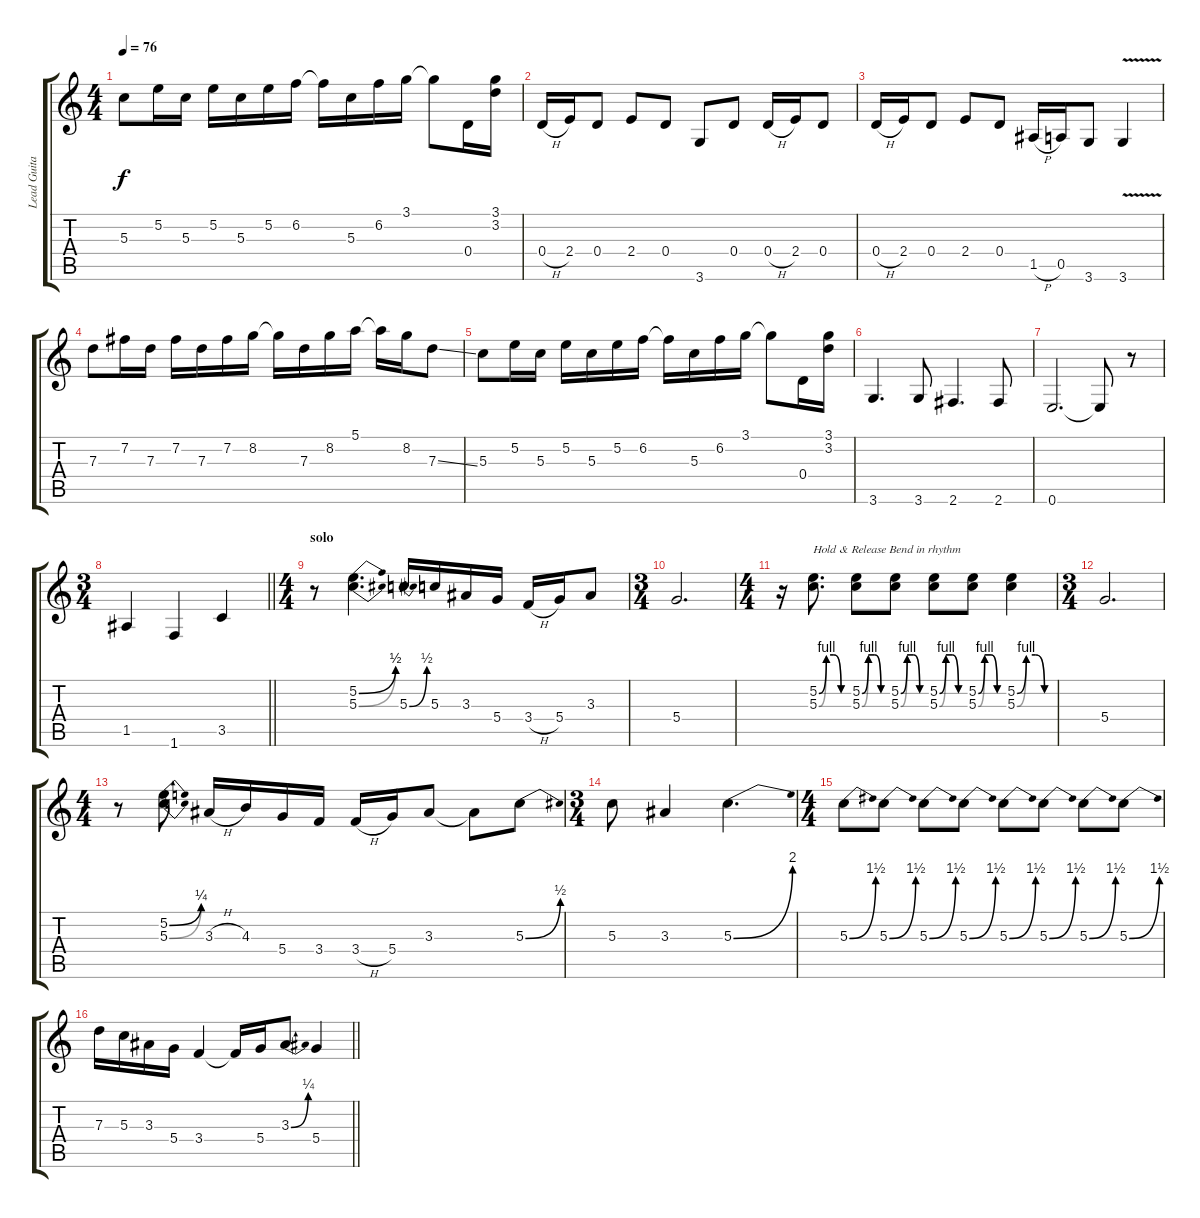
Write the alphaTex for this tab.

\track ("Lead Guitar (2&5)" "Lead Guita") {instrument electricguitarjazz}
\staff {score tabs}
\tuning (E4 B3 G3 D3 A2 E2) {hide}
\ts (4 4)
\tempo 76
\clef g2
\ks c
5.3.8{dy f} 5.2.16 5.3.16 5.2.16 5.3.16 5.2.16 6.2.16 6.2{t}.16 5.3.16 6.2.16 3.1.16 3.1{t}.8 0.4.16 (3.1 3.2).16 |
0.4{h}.16 2.4.16 0.4.8 2.4.8 0.4.8 3.6.8 0.4.8 0.4{h}.16 2.4.16 0.4.8 |
0.4{h}.16 2.4.16 0.4.8 2.4.8 0.4.8 1.5{h}.16 0.5.16 3.6.8 3.6{v}.4 |
7.3.8 7.2.16 7.3.16 7.2.16 7.3.16 7.2.16 8.2.16 8.2{t}.16 7.3.16 8.2.16 5.1.16 5.1{t}.16 8.2.16 7.3{ss}.8 |
5.3.8 5.2.16 5.3.16 5.2.16 5.3.16 5.2.16 6.2.16 6.2{t}.16 5.3.16 6.2.16 3.1.16 3.1{t}.8 0.4.16 (3.1 3.2).16 |
3.6.4{d} 3.6.8 2.6.4{d} 2.6.8 |
0.6.2{d} 0.6{t}.8 r.8 |
\ts (3 4)
\barLineRight lightlight
1.5.4 1.6.4 3.5.4 |
\ts (4 4)
\section ("" "solo")
r.8 (5.2{be (bend 0 0 60 2)} 5.3{be (bend 0 0 60 2)}).4{d} 5.3{be (bend 0 0 60 2)}.16 5.3.16 3.3.16 5.4.16 3.4{h}.16 5.4.16 3.3.8 |
\ts (3 4)
5.4.2{d} |
\ts (4 4)
r.16 (5.2{be (custom 0 0 15 4 30 4 45 0 60 0)} 5.3{be (custom 0 0 15 4 30 4 45 0 60 0)}).8{d txt "Hold & Release Bend in rhythm"} (5.2{be (custom 0 0 15 4 30 4 45 0 60 0)} 5.3{be (custom 0 0 15 4 30 4 45 0 60 0)}).8 (5.2{be (custom 0 0 15 4 30 4 45 0 60 0)} 5.3{be (custom 0 0 15 4 30 4 45 0 60 0)}).8 (5.2{be (custom 0 0 15 4 30 4 45 0 60 0)} 5.3{be (custom 0 0 15 4 30 4 45 0 60 0)}).8 (5.2{be (custom 0 0 15 4 30 4 45 0 60 0)} 5.3{be (custom 0 0 15 4 30 4 45 0 60 0)}).8 (5.2{be (custom 0 0 15 4 30 4 45 0 60 0)} 5.3{be (custom 0 0 15 4 30 4 45 0 60 0)}).4 |
\ts (3 4)
5.4.2{d} |
\ts (4 4)
r.8 (5.2{be (bend 0 0 60 1)} 5.3{be (bend 0 0 60 1)}).8 3.3{h}.16 4.3.16 5.4.16 3.4.16 3.4{h}.16 5.4.16 3.3.8 3.3{t}.8 5.3{be (bend 0 0 60 2)}.8 |
\ts (3 4)
5.3.8 3.3.4 5.3{be (bend 0 0 60 8)}.4{d} |
\ts (4 4)
5.3{be (bend 0 0 60 6)}.8 5.3{be (bend 0 0 60 6)}.8 5.3{be (bend 0 0 60 6)}.8 5.3{be (bend 0 0 60 6)}.8 5.3{be (bend 0 0 60 6)}.8 5.3{be (bend 0 0 60 6)}.8 5.3{be (bend 0 0 60 6)}.8 5.3{be (bend 0 0 60 6)}.8 |
\barLineRight lightlight
7.3.16 5.3.16 3.3.16 5.4.16 3.4.4 3.4{t}.16 5.4.16 3.3{be (bend 0 0 60 1)}.8 5.4.4
